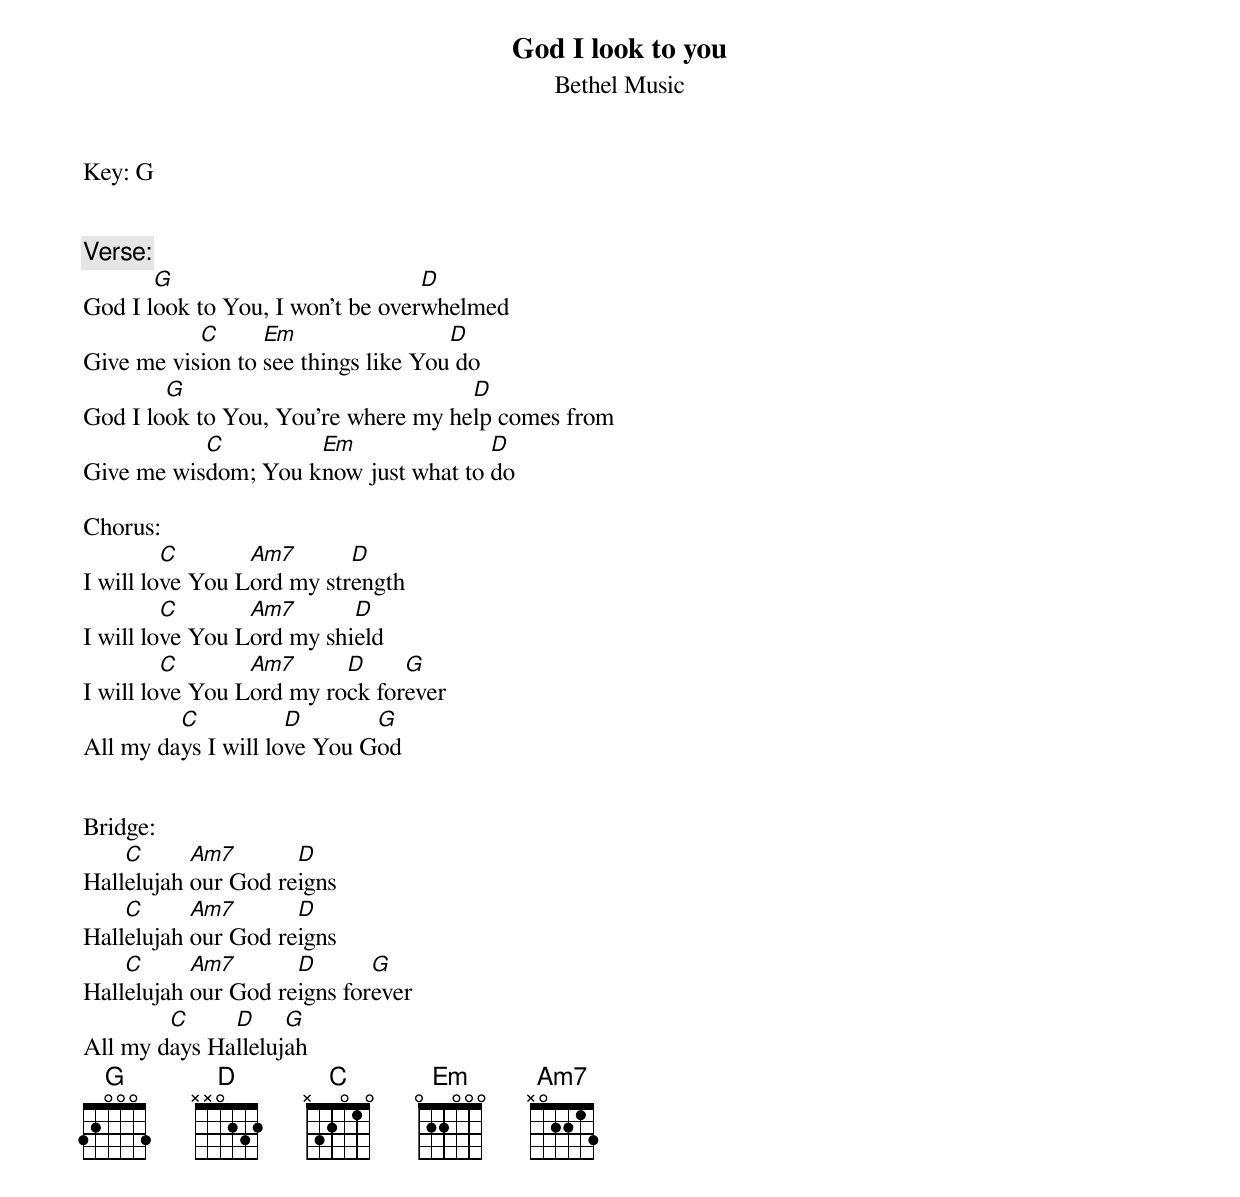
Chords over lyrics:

God I look to you
Bethel Music
Key: G


Verse:
       G                          D
God I look to You, I won't be overwhelmed
           C      Em                 D
Give me vision to see things like You do
        G                            D
God I look to You, You're where my help comes from
           C         Em               D
Give me wisdom; You know just what to do

Chorus:
         C       Am7       D
I will love You Lord my strength
         C       Am7       D
I will love You Lord my shield
         C       Am7      D     G
I will love You Lord my rock forever
         C           D       G
All my days I will love You God


Bridge:
    C      Am7       D
Hallelujah our God reigns
    C      Am7       D
Hallelujah our God reigns
    C      Am7       D       G
Hallelujah our God reigns forever
        C     D     G
All my days Hallelujah
